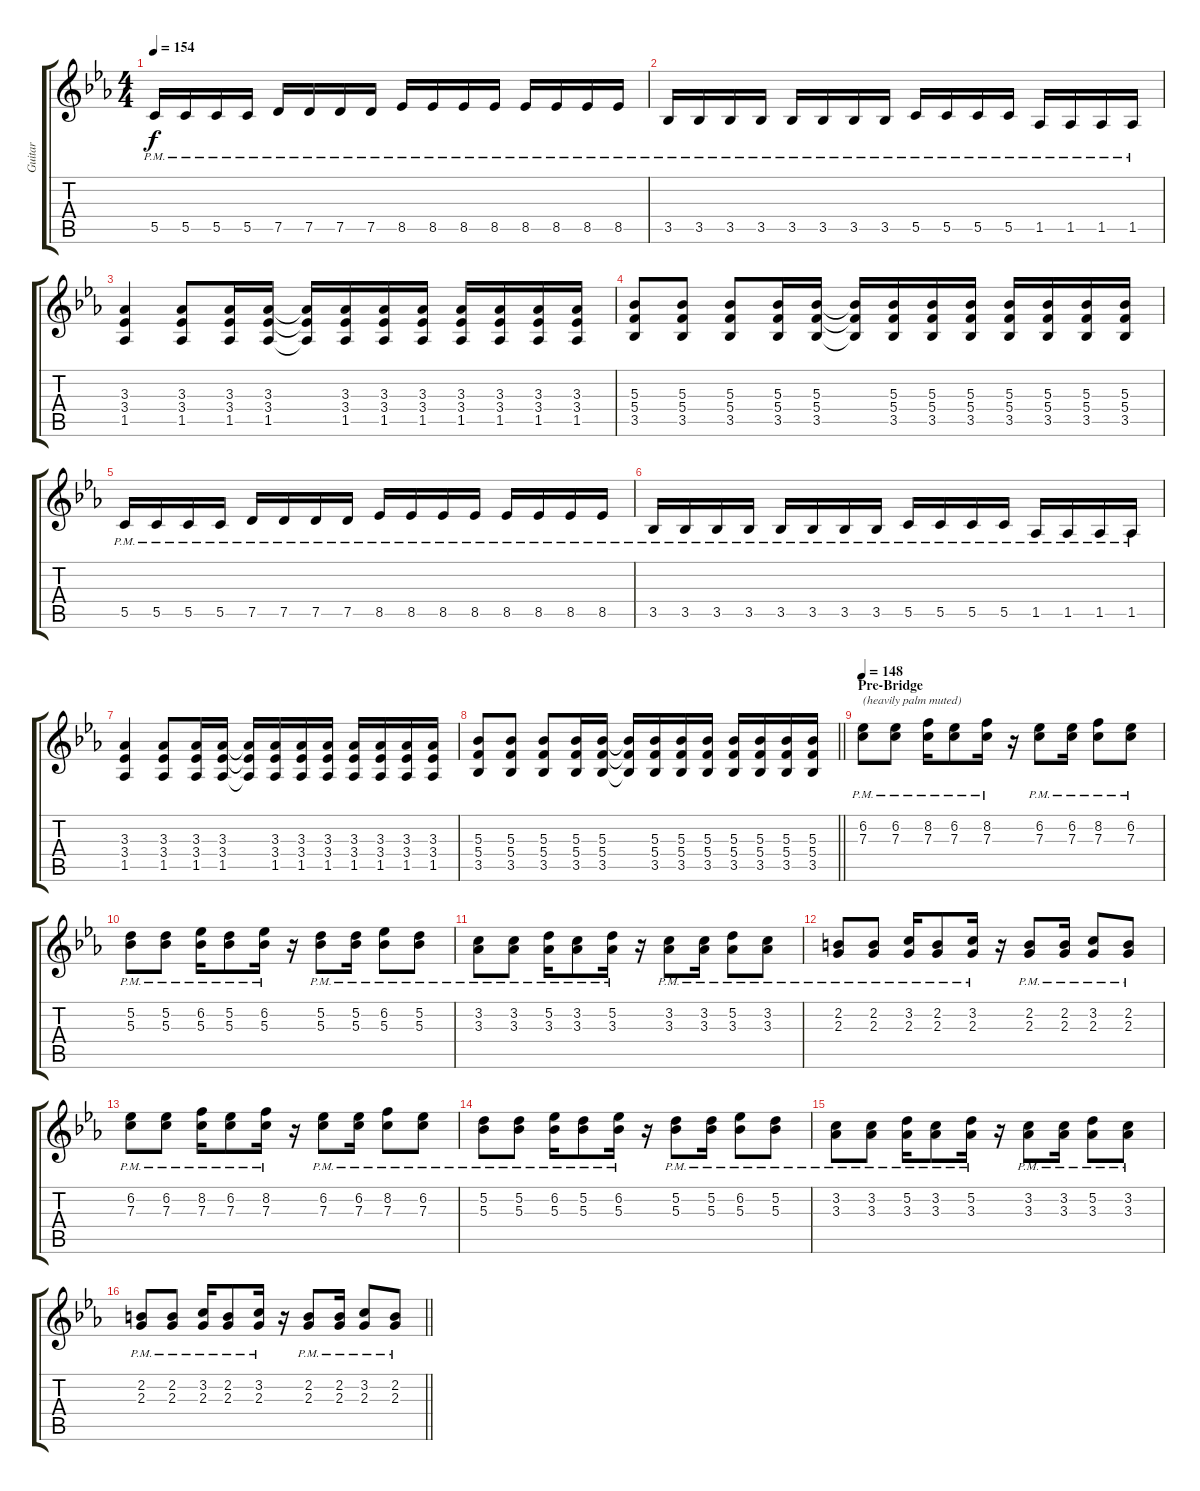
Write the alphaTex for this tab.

\track ("Guitar" "Guitar") {instrument distortionguitar}
\staff {score tabs}
\tuning (D4 A3 F3 C3 G2 C2) {hide}
\ts (4 4)
\tempo 154
\clef g2
\ks cminor
5.5{pm}.16{dy f} 5.5{pm}.16 5.5{pm}.16 5.5{pm}.16 7.5{pm}.16 7.5{pm}.16 7.5{pm}.16 7.5{pm}.16 8.5{pm}.16 8.5{pm}.16 8.5{pm}.16 8.5{pm}.16 8.5{pm}.16 8.5{pm}.16 8.5{pm}.16 8.5{pm}.16 |
3.5{pm}.16 3.5{pm}.16 3.5{pm}.16 3.5{pm}.16 3.5{pm}.16 3.5{pm}.16 3.5{pm}.16 3.5{pm}.16 5.5{pm}.16 5.5{pm}.16 5.5{pm}.16 5.5{pm}.16 1.5{pm}.16 1.5{pm}.16 1.5{pm}.16 1.5{pm}.16 |
(3.3 3.4 1.5).4 (3.3 3.4 1.5).8 (3.3 3.4 1.5).16 (3.3 3.4 1.5).16 (3.3{t} 3.4{t} 1.5{t}).16 (3.3 3.4 1.5).16 (3.3 3.4 1.5).16 (3.3 3.4 1.5).16 (3.3 3.4 1.5).16 (3.3 3.4 1.5).16 (3.3 3.4 1.5).16 (3.3 3.4 1.5).16 |
(5.3 5.4 3.5).8 (5.3 5.4 3.5).8 (5.3 5.4 3.5).8 (5.3 5.4 3.5).16 (5.3 5.4 3.5).16 (5.3{t} 5.4{t} 3.5{t}).16 (5.3 5.4 3.5).16 (5.3 5.4 3.5).16 (5.3 5.4 3.5).16 (5.3 5.4 3.5).16 (5.3 5.4 3.5).16 (5.3 5.4 3.5).16 (5.3 5.4 3.5).16 |
5.5{pm}.16 5.5{pm}.16 5.5{pm}.16 5.5{pm}.16 7.5{pm}.16 7.5{pm}.16 7.5{pm}.16 7.5{pm}.16 8.5{pm}.16 8.5{pm}.16 8.5{pm}.16 8.5{pm}.16 8.5{pm}.16 8.5{pm}.16 8.5{pm}.16 8.5{pm}.16 |
3.5{pm}.16 3.5{pm}.16 3.5{pm}.16 3.5{pm}.16 3.5{pm}.16 3.5{pm}.16 3.5{pm}.16 3.5{pm}.16 5.5{pm}.16 5.5{pm}.16 5.5{pm}.16 5.5{pm}.16 1.5{pm}.16 1.5{pm}.16 1.5{pm}.16 1.5{pm}.16 |
(3.3 3.4 1.5).4 (3.3 3.4 1.5).8 (3.3 3.4 1.5).16 (3.3 3.4 1.5).16 (3.3{t} 3.4{t} 1.5{t}).16 (3.3 3.4 1.5).16 (3.3 3.4 1.5).16 (3.3 3.4 1.5).16 (3.3 3.4 1.5).16 (3.3 3.4 1.5).16 (3.3 3.4 1.5).16 (3.3 3.4 1.5).16 |
\barLineRight lightlight
(5.3 5.4 3.5).8 (5.3 5.4 3.5).8 (5.3 5.4 3.5).8 (5.3 5.4 3.5).16 (5.3 5.4 3.5).16 (5.3{t} 5.4{t} 3.5{t}).16 (5.3 5.4 3.5).16 (5.3 5.4 3.5).16 (5.3 5.4 3.5).16 (5.3 5.4 3.5).16 (5.3 5.4 3.5).16 (5.3 5.4 3.5).16 (5.3 5.4 3.5).16 |
\section ("" "Pre-Bridge")
\tempo 148
(6.2{pm} 7.3{pm}).8{txt "(heavily palm muted)" instrument electricguitarclean} (6.2{pm} 7.3{pm}).8 (8.2{pm} 7.3{pm}).16 (6.2{pm} 7.3{pm}).8 (8.2{pm} 7.3{pm}).16 r.16 (6.2{pm} 7.3{pm}).8 (6.2{pm} 7.3{pm}).16 (8.2{pm} 7.3{pm}).8 (6.2{pm} 7.3{pm}).8 |
(5.2{pm} 5.3{pm}).8 (5.2{pm} 5.3{pm}).8 (6.2{pm} 5.3{pm}).16 (5.2{pm} 5.3{pm}).8 (6.2{pm} 5.3{pm}).16 r.16 (5.2{pm} 5.3{pm}).8 (5.2{pm} 5.3{pm}).16 (6.2{pm} 5.3{pm}).8 (5.2{pm} 5.3{pm}).8 |
(3.2{pm} 3.3{pm}).8 (3.2{pm} 3.3{pm}).8 (5.2{pm} 3.3{pm}).16 (3.2{pm} 3.3{pm}).8 (5.2{pm} 3.3{pm}).16 r.16 (3.2{pm} 3.3{pm}).8 (3.2{pm} 3.3{pm}).16 (5.2{pm} 3.3{pm}).8 (3.2{pm} 3.3{pm}).8 |
(2.2{pm} 2.3{pm}).8 (2.2{pm} 2.3{pm}).8 (3.2{pm} 2.3{pm}).16 (2.2{pm} 2.3{pm}).8 (3.2{pm} 2.3{pm}).16 r.16 (2.2{pm} 2.3{pm}).8 (2.2{pm} 2.3{pm}).16 (3.2{pm} 2.3{pm}).8 (2.2{pm} 2.3{pm}).8 |
(6.2{pm} 7.3{pm}).8 (6.2{pm} 7.3{pm}).8 (8.2{pm} 7.3{pm}).16 (6.2{pm} 7.3{pm}).8 (8.2{pm} 7.3{pm}).16 r.16 (6.2{pm} 7.3{pm}).8 (6.2{pm} 7.3{pm}).16 (8.2{pm} 7.3{pm}).8 (6.2{pm} 7.3{pm}).8 |
(5.2{pm} 5.3{pm}).8 (5.2{pm} 5.3{pm}).8 (6.2{pm} 5.3{pm}).16 (5.2{pm} 5.3{pm}).8 (6.2{pm} 5.3{pm}).16 r.16 (5.2{pm} 5.3{pm}).8 (5.2{pm} 5.3{pm}).16 (6.2{pm} 5.3{pm}).8 (5.2{pm} 5.3{pm}).8 |
(3.2{pm} 3.3{pm}).8 (3.2{pm} 3.3{pm}).8 (5.2{pm} 3.3{pm}).16 (3.2{pm} 3.3{pm}).8 (5.2{pm} 3.3{pm}).16 r.16 (3.2{pm} 3.3{pm}).8 (3.2{pm} 3.3{pm}).16 (5.2{pm} 3.3{pm}).8 (3.2{pm} 3.3{pm}).8 |
\barLineRight lightlight
(2.2{pm} 2.3{pm}).8 (2.2{pm} 2.3{pm}).8 (3.2{pm} 2.3{pm}).16 (2.2{pm} 2.3{pm}).8 (3.2{pm} 2.3{pm}).16 r.16 (2.2{pm} 2.3{pm}).8 (2.2{pm} 2.3{pm}).16 (3.2{pm} 2.3{pm}).8 (2.2{pm} 2.3{pm}).8
